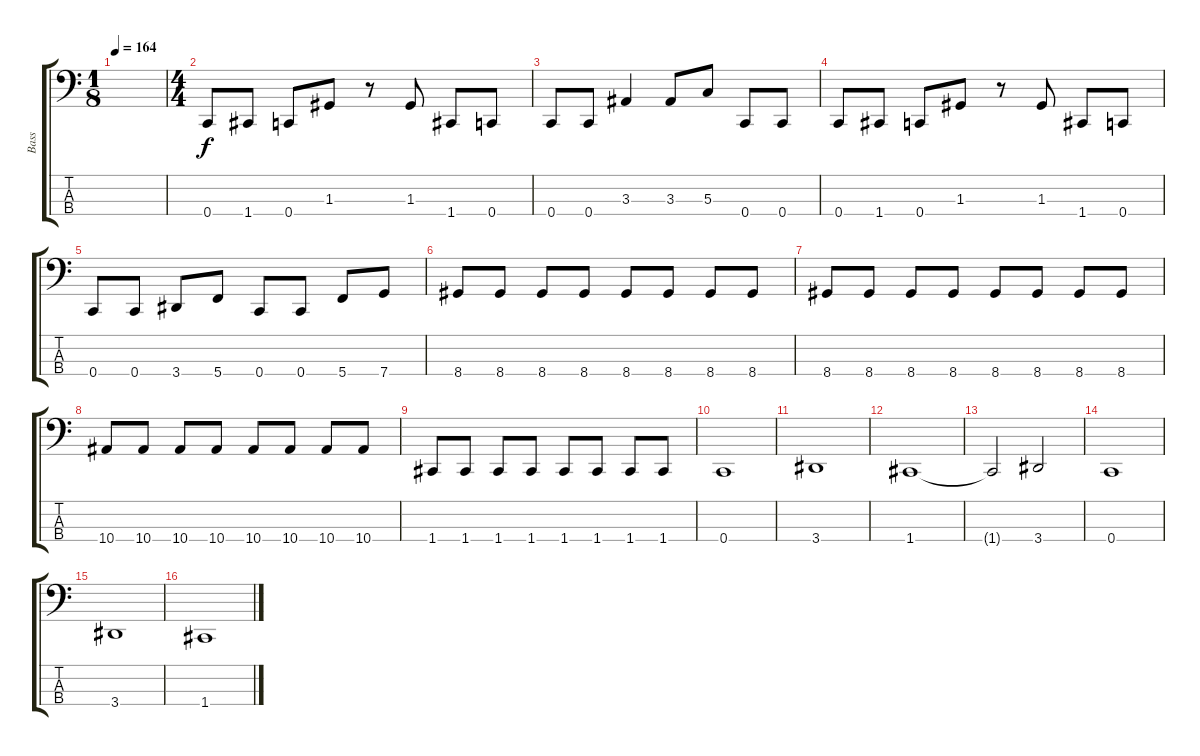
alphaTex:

\track ("Bass" "Bass") {instrument electricbasspick}
\staff {score tabs}
\tuning (F2 C2 G1 C1) {hide}
\ts (1 8)
\tempo 164
\clef f4
\ks c
|
\ts (4 4)
0.4.8 1.4.8 0.4.8 1.3.8 r.8 1.3.8 1.4.8 0.4.8 |
0.4.8 0.4.8 3.3.4 3.3.8 5.3.8 0.4.8 0.4.8 |
0.4.8 1.4.8 0.4.8 1.3.8 r.8 1.3.8 1.4.8 0.4.8 |
0.4.8 0.4.8 3.4.8 5.4.8 0.4.8 0.4.8 5.4.8 7.4.8 |
8.4.8 8.4.8 8.4.8 8.4.8 8.4.8 8.4.8 8.4.8 8.4.8 |
8.4.8 8.4.8 8.4.8 8.4.8 8.4.8 8.4.8 8.4.8 8.4.8 |
10.4.8 10.4.8 10.4.8 10.4.8 10.4.8 10.4.8 10.4.8 10.4.8 |
1.4.8 1.4.8 1.4.8 1.4.8 1.4.8 1.4.8 1.4.8 1.4.8 |
0.4.1 |
3.4.1 |
1.4.1 |
1.4{t}.2 3.4.2 |
0.4.1 |
3.4.1 |
1.4.1
